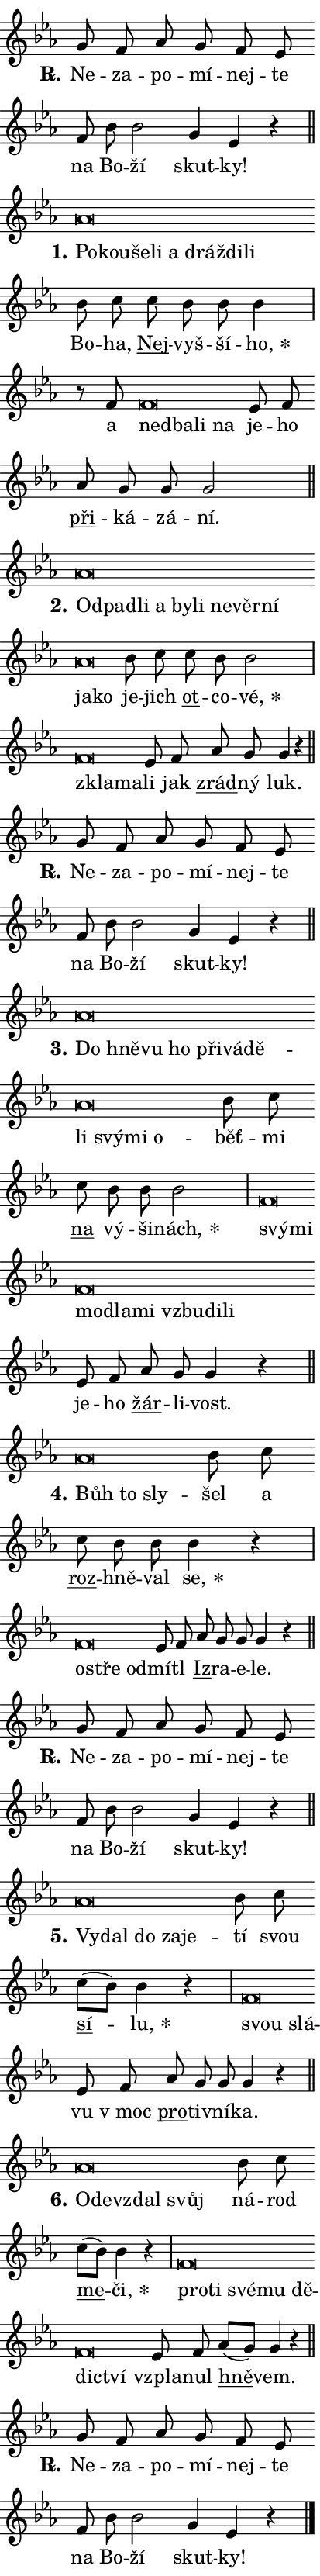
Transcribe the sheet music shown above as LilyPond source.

\version "2.24.0"
\header { tagline = "" }
\paper {
  indent = 0\cm
  top-margin = 0\cm
  right-margin = 0.13\cm % to fit lyric hyphens
  bottom-margin = 0\cm
  left-margin = 0\cm
  paper-width = 7\cm
  page-breaking = #ly:one-page-breaking
  system-system-spacing.basic-distance = #11
  score-system-spacing.basic-distance = #11
  ragged-last = ##f
}


%% Author: Thomas Morley
%% https://lists.gnu.org/archive/html/lilypond-user/2020-05/msg00002.html
#(define (line-position grob)
"Returns position of @var[grob} in current system:
   @code{'start}, if at first time-step
   @code{'end}, if at last time-step
   @code{'middle} otherwise
"
  (let* ((col (ly:item-get-column grob))
         (ln (ly:grob-object col 'left-neighbor))
         (rn (ly:grob-object col 'right-neighbor))
         (col-to-check-left (if (ly:grob? ln) ln col))
         (col-to-check-right (if (ly:grob? rn) rn col))
         (break-dir-left
           (and
             (ly:grob-property col-to-check-left 'non-musical #f)
             (ly:item-break-dir col-to-check-left)))
         (break-dir-right
           (and
             (ly:grob-property col-to-check-right 'non-musical #f)
             (ly:item-break-dir col-to-check-right))))
        (cond ((eqv? 1 break-dir-left) 'start)
              ((eqv? -1 break-dir-right) 'end)
              (else 'middle))))

#(define (tranparent-at-line-position vctor)
  (lambda (grob)
  "Relying on @code{line-position} select the relevant enry from @var{vctor}.
Used to determine transparency,"
    (case (line-position grob)
      ((end) (not (vector-ref vctor 0)))
      ((middle) (not (vector-ref vctor 1)))
      ((start) (not (vector-ref vctor 2))))))

noteHeadBreakVisibility =
#(define-music-function (break-visibility)(vector?)
"Makes @code{NoteHead}s transparent relying on @var{break-visibility}"
#{
  \override NoteHead.transparent =
    #(tranparent-at-line-position break-visibility)
#})

#(define delete-ledgers-for-transparent-note-heads
  (lambda (grob)
    "Reads whether a @code{NoteHead} is transparent.
If so this @code{NoteHead} is removed from @code{'note-heads} from
@var{grob}, which is supposed to be @code{LedgerLineSpanner}.
As a result ledgers are not printed for this @code{NoteHead}"
    (let* ((nhds-array (ly:grob-object grob 'note-heads))
           (nhds-list
             (if (ly:grob-array? nhds-array)
                 (ly:grob-array->list nhds-array)
                 '()))
           ;; Relies on the transparent-property being done before
           ;; Staff.LedgerLineSpanner.after-line-breaking is executed.
           ;; This is fragile ...
           (to-keep
             (remove
               (lambda (nhd)
                 (ly:grob-property nhd 'transparent #f))
               nhds-list)))
      ;; TODO find a better method to iterate over grob-arrays, similiar
      ;; to filter/remove etc for lists
      ;; For now rebuilt from scratch
      (set! (ly:grob-object grob 'note-heads)  '())
      (for-each
        (lambda (nhd)
          (ly:pointer-group-interface::add-grob grob 'note-heads nhd))
        to-keep))))

squashNotes = {
  \override NoteHead.X-extent = #'(-0.2 . 0.2)
  \override NoteHead.Y-extent = #'(-0.75 . 0)
  \override NoteHead.stencil =
    #(lambda (grob)
       (let ((pos (ly:grob-property grob 'staff-position)))
         (begin
           (if (< pos -7) (display "ERROR: Lower brevis then expected\n") (display "OK: Expected brevis position\n"))
           (if (<= pos -6) ly:text-interface::print ly:note-head::print))))
}
unSquashNotes = {
  \revert NoteHead.X-extent
  \revert NoteHead.Y-extent
  \revert NoteHead.stencil
}

hideNotes = \noteHeadBreakVisibility #begin-of-line-visible
unHideNotes = \noteHeadBreakVisibility #all-visible

% work-around for resetting accidentals
% https://lilypond.org/doc/v2.23/Documentation/notation/displaying-rhythms#unmetered-music
cadenzaMeasure = {
  \cadenzaOff
  \partial 1024 s1024
  \cadenzaOn
}

#(define-markup-command (accent layout props text) (markup?)
  "Underline accented syllable"
  (interpret-markup layout props
    #{\markup \override #'(offset . 4.3) \underline { #text }#}))

responsum = \markup \concat {
  "R" \hspace #-1.05 \path #0.1 #'((moveto 0 0.07) (lineto 0.9 0.8)) \hspace #0.05 "."
}

spaceSize = #0.6828661417322834 % exact space size for TeX Gyre Schola

\layout {
  \context {
    \Staff
    \remove "Time_signature_engraver"
    \override LedgerLineSpanner.after-line-breaking = #delete-ledgers-for-transparent-note-heads
  }
  \context {
    \Lyrics {
      \override LyricSpace.minimum-distance = \spaceSize
      \override LyricText.font-name = #"TeX Gyre Schola"
      \override LyricText.font-size = 1
      \override StanzaNumber.font-name = #"TeX Gyre Schola Bold"
      \override StanzaNumber.font-size = 1
    }
  }
  \context {
    \Score 
    \override NoteHead.text =
      #(lambda (grob) 
        (let ((pos (ly:grob-property grob 'staff-position)))
          #{\markup {
            \combine
              \halign #-0.55 \raise #(if (= pos -6) 0 0.5) \override #'(thickness . 2) \draw-line #'(3.2 . 0)
              \musicglyph "noteheads.sM1"
          }#}))
  }
}

% magnetic-lyrics.ily
%
%   written by
%     Jean Abou Samra <jean@abou-samra.fr>
%     Werner Lemberg <wl@gnu.org>
%
%   adapted by
%     Jiri Hon <jiri.hon@gmail.com>
%
% Version 2022-Apr-15

% https://www.mail-archive.com/lilypond-user@gnu.org/msg149350.html

#(define (Left_hyphen_pointer_engraver context)
   "Collect syllable-hyphen-syllable occurrences in lyrics and store
them in properties.  This engraver only looks to the left.  For
example, if the lyrics input is @code{foo -- bar}, it does the
following.

@itemize @bullet
@item
Set the @code{text} property of the @code{LyricHyphen} grob between
@q{foo} and @q{bar} to @code{foo}.

@item
Set the @code{left-hyphen} property of the @code{LyricText} grob with
text @q{foo} to the @code{LyricHyphen} grob between @q{foo} and
@q{bar}.
@end itemize

Use this auxiliary engraver in combination with the
@code{lyric-@/text::@/apply-@/magnetic-@/offset!} hook."
   (let ((hyphen #f)
         (text #f))
     (make-engraver
      (acknowledgers
       ((lyric-syllable-interface engraver grob source-engraver)
        (set! text grob)))
      (end-acknowledgers
       ((lyric-hyphen-interface engraver grob source-engraver)
        ;(when (not (grob::has-interface grob 'lyric-space-interface))
          (set! hyphen grob)));)
      ((stop-translation-timestep engraver)
       (when (and text hyphen)
         (ly:grob-set-object! text 'left-hyphen hyphen))
       (set! text #f)
       (set! hyphen #f)))))

#(define (lyric-text::apply-magnetic-offset! grob)
   "If the space between two syllables is less than the value in
property @code{LyricText@/.details@/.squash-threshold}, move the right
syllable to the left so that it gets concatenated with the left
syllable.

Use this function as a hook for
@code{LyricText@/.after-@/line-@/breaking} if the
@code{Left_@/hyphen_@/pointer_@/engraver} is active."
   (let ((hyphen (ly:grob-object grob 'left-hyphen #f)))
     (when hyphen
       (let ((left-text (ly:spanner-bound hyphen LEFT)))
         (when (grob::has-interface left-text 'lyric-syllable-interface)
           (let* ((common (ly:grob-common-refpoint grob left-text X))
                  (this-x-ext (ly:grob-extent grob common X))
                  (left-x-ext
                   (begin
                     ;; Trigger magnetism for left-text.
                     (ly:grob-property left-text 'after-line-breaking)
                     (ly:grob-extent left-text common X)))
                  ;; `delta` is the gap width between two syllables.
                  (delta (- (interval-start this-x-ext)
                            (interval-end left-x-ext)))
                  (details (ly:grob-property grob 'details))
                  (threshold (assoc-get 'squash-threshold details 0.2)))
             (when (< delta threshold)
               (let* (;; We have to manipulate the input text so that
                      ;; ligatures crossing syllable boundaries are not
                      ;; disabled.  For languages based on the Latin
                      ;; script this is essentially a beautification.
                      ;; However, for non-Western scripts it can be a
                      ;; necessity.
                      (lt (ly:grob-property left-text 'text))
                      (rt (ly:grob-property grob 'text))
                      (is-space (grob::has-interface hyphen 'lyric-space-interface))
                      (space (if is-space " " ""))
                      (extra-delta (if is-space spaceSize 0))
                      ;; Append new syllable.
                      (ltrt-space (if (and (string? lt) (string? rt))
                                (string-append lt space rt)
                                (make-concat-markup (list lt space rt))))
                      ;; Right-align `ltrt` to the right side.
                      (ltrt-space-markup (grob-interpret-markup
                               grob
                               (make-translate-markup
                                (cons (interval-length this-x-ext) 0)
                                (make-right-align-markup ltrt-space)))))
                 (begin
                   ;; Don't print `left-text`.
                   (ly:grob-set-property! left-text 'stencil #f)
                   ;; Set text and stencil (which holds all collected
                   ;; syllables so far) and shift it to the left.
                   (ly:grob-set-property! grob 'text ltrt-space)
                   (ly:grob-set-property! grob 'stencil ltrt-space-markup)
                   (ly:grob-translate-axis! grob (- (- delta extra-delta)) X))))))))))


#(define (lyric-hyphen::displace-bounds-first grob)
   ;; Make very sure this callback isn't triggered too early.
   (let ((left (ly:spanner-bound grob LEFT))
         (right (ly:spanner-bound grob RIGHT)))
     (ly:grob-property left 'after-line-breaking)
     (ly:grob-property right 'after-line-breaking)
     (ly:lyric-hyphen::print grob)))

squashThreshold = #0.4

\layout {
  \context {
    \Lyrics
    \consists #Left_hyphen_pointer_engraver
    \override LyricText.after-line-breaking =
      #lyric-text::apply-magnetic-offset!
    \override LyricHyphen.stencil = #lyric-hyphen::displace-bounds-first
    \override LyricText.details.squash-threshold = \squashThreshold
    \override LyricHyphen.minimum-distance = 0
    \override LyricHyphen.minimum-length = \squashThreshold
  }
}

squashText = \override LyricText.details.squash-threshold = 9999
unSquashText = \override LyricText.details.squash-threshold = \squashThreshold

leftText = \override LyricText.self-alignment-X = #LEFT
unLeftText = \revert LyricText.self-alignment-X

starOffset = #(lambda (grob) 
                (let ((x_offset (ly:self-alignment-interface::aligned-on-x-parent grob)))
                  (if (= x_offset 0) 0 (+ x_offset 1.2))))

star = #(define-music-function (syllable)(string?)
"Append star separator at the end of a syllable"
#{
  \once \override LyricText.X-offset = #starOffset
  \lyricmode { \markup {
    #syllable
    \override #'((font-name . "TeX Gyre Schola Bold")) \hspace #0.2 \lower #0.65 \larger "*"
  } }
#})

starAccent = #(define-music-function (syllable)(string?)
"Append star separator at the end of a syllable and make accent"
#{
  \once \override LyricText.X-offset = #starOffset
  \lyricmode { \markup {
    \accent #syllable
    \override #'((font-name . "TeX Gyre Schola Bold")) \hspace #0.2 \lower #0.65 \larger "*"
  } }
#})

breath = #(define-music-function (syllable)(string?)
"Append breathing indicator at the end of a syllable"
#{
  \lyricmode { \markup { #syllable "+" } }
#})

optionalBreath = #(define-music-function (syllable)(string?)
"Append optional breathing indicator at the end of a syllable"
#{
  \lyricmode { \markup { #syllable "(+)" } }
#})


\score {
    <<
        \new Voice = "melody" { \cadenzaOn \key es \major \relative { g'8 f as g f es \bar "" f bes bes2 g4 es r \cadenzaMeasure \bar "||" \break } }
        \new Lyrics \lyricsto "melody" { \lyricmode { \set stanza = \responsum
Ne -- za -- po -- mí -- nej -- te na Bo -- ží skut -- ky! } }
    >>
    \layout {}
}

\score {
    <<
        \new Voice = "melody" { \cadenzaOn \key es \major \relative { \squashNotes as'\breve*1/16 \hideNotes \breve*1/16 \bar "" \breve*1/16 \bar "" \breve*1/16 \bar "" \breve*1/16 \bar "" \breve*1/16 \bar "" \breve*1/16 \breve*1/16 \bar "" \unHideNotes \unSquashNotes bes8 c \bar "" c bes bes bes4 \cadenzaMeasure \bar "|" r8 f8 \squashNotes f\breve*1/16 \hideNotes \breve*1/16 \bar "" \breve*1/16 \breve*1/16 \bar "" \unHideNotes \unSquashNotes es8 f \bar "" as g g g2 \cadenzaMeasure \bar "||" \break } }
        \new Lyrics \lyricsto "melody" { \lyricmode { \set stanza = "1."
\leftText Po -- \squashText kou -- še -- li a dráž -- di -- li \unLeftText \unSquashText Bo -- ha, \markup \accent Nej -- vyš -- ší -- \star ho, a \leftText ne -- \squashText dba -- li na \unLeftText \unSquashText je -- ho \markup \accent při -- ká -- zá -- ní. } }
    >>
    \layout {}
}

\score {
    <<
        \new Voice = "melody" { \cadenzaOn \key es \major \relative { \squashNotes as'\breve*1/16 \hideNotes \breve*1/16 \bar "" \breve*1/16 \bar "" \breve*1/16 \bar "" \breve*1/16 \bar "" \breve*1/16 \bar "" \breve*1/16 \bar "" \breve*1/16 \bar "" \breve*1/16 \bar "" \breve*1/16 \breve*1/16 \bar "" \unHideNotes \unSquashNotes bes8 c \bar "" c bes bes2 \cadenzaMeasure \bar "|" \squashNotes f\breve*1/16 \hideNotes \breve*1/16 \bar "" \unHideNotes \unSquashNotes es8 f \bar "" as g g4 r \cadenzaMeasure \bar "||" \break } }
        \new Lyrics \lyricsto "melody" { \lyricmode { \set stanza = "2."
\leftText Od -- \squashText pa -- dli a by -- li ne -- věr -- ní ja -- ko \unLeftText \unSquashText je -- jich \markup \accent ot -- co -- \star vé, \leftText zkla -- \squashText ma -- \unLeftText \unSquashText li jak \markup \accent zrád -- ný luk. } }
    >>
    \layout {}
}

\score {
    <<
        \new Voice = "melody" { \cadenzaOn \key es \major \relative { g'8 f as g f es \bar "" f bes bes2 g4 es r \cadenzaMeasure \bar "||" \break } }
        \new Lyrics \lyricsto "melody" { \lyricmode { \set stanza = \responsum
Ne -- za -- po -- mí -- nej -- te na Bo -- ží skut -- ky! } }
    >>
    \layout {}
}

\score {
    <<
        \new Voice = "melody" { \cadenzaOn \key es \major \relative { \squashNotes as'\breve*1/16 \hideNotes \breve*1/16 \bar "" \breve*1/16 \bar "" \breve*1/16 \bar "" \breve*1/16 \bar "" \breve*1/16 \bar "" \breve*1/16 \bar "" \breve*1/16 \bar "" \breve*1/16 \bar "" \breve*1/16 \breve*1/16 \bar "" \unHideNotes \unSquashNotes bes8 c \bar "" c bes bes bes2 \cadenzaMeasure \bar "|" \squashNotes f\breve*1/16 \hideNotes \breve*1/16 \bar "" \breve*1/16 \bar "" \breve*1/16 \bar "" \breve*1/16 \bar "" \breve*1/16 \bar "" \breve*1/16 \breve*1/16 \bar "" \unHideNotes \unSquashNotes es8 f \bar "" as g g4 r \cadenzaMeasure \bar "||" \break } }
        \new Lyrics \lyricsto "melody" { \lyricmode { \set stanza = "3."
\leftText Do \squashText hně -- vu ho při -- vá -- dě -- li svý -- mi o -- \unLeftText \unSquashText běť -- mi \markup \accent na vý -- ši -- \star nách, \leftText svý -- \squashText mi mo -- dla -- mi vzbu -- di -- li \unLeftText \unSquashText je -- ho \markup \accent žár -- li -- vost. } }
    >>
    \layout {}
}

\score {
    <<
        \new Voice = "melody" { \cadenzaOn \key es \major \relative { \squashNotes as'\breve*1/16 \hideNotes \breve*1/16 \breve*1/16 \bar "" \unHideNotes \unSquashNotes bes8 c \bar "" c bes bes bes4 r \cadenzaMeasure \bar "|" \squashNotes f\breve*1/16 \hideNotes \breve*1/16 \breve*1/16 \bar "" \unHideNotes \unSquashNotes es8 f \bar "" as g g g4 r \cadenzaMeasure \bar "||" \break } }
        \new Lyrics \lyricsto "melody" { \lyricmode { \set stanza = "4."
\leftText Bůh \squashText to sly -- \unLeftText \unSquashText šel a \markup \accent roz -- hně -- val \star se, \leftText o -- \squashText stře od -- \unLeftText \unSquashText mí -- tl \markup \accent Iz -- ra -- e -- le. } }
    >>
    \layout {}
}

\score {
    <<
        \new Voice = "melody" { \cadenzaOn \key es \major \relative { g'8 f as g f es \bar "" f bes bes2 g4 es r \cadenzaMeasure \bar "||" \break } }
        \new Lyrics \lyricsto "melody" { \lyricmode { \set stanza = \responsum
Ne -- za -- po -- mí -- nej -- te na Bo -- ží skut -- ky! } }
    >>
    \layout {}
}

\score {
    <<
        \new Voice = "melody" { \cadenzaOn \key es \major \relative { \squashNotes as'\breve*1/16 \hideNotes \breve*1/16 \bar "" \breve*1/16 \bar "" \breve*1/16 \breve*1/16 \bar "" \unHideNotes \unSquashNotes bes8 c \bar "" c[( bes)] bes4 r \cadenzaMeasure \bar "|" \squashNotes f\breve*1/16 \hideNotes \breve*1/16 \bar "" \unHideNotes \unSquashNotes es8 f \bar "" as g g g4 r \cadenzaMeasure \bar "||" \break } }
        \new Lyrics \lyricsto "melody" { \lyricmode { \set stanza = "5."
\leftText Vy -- \squashText dal do za -- je -- \unLeftText \unSquashText tí svou \markup \accent sí -- \star lu, \leftText svou \squashText slá -- \unLeftText \unSquashText vu "v moc" \markup \accent pro -- tiv -- ní -- ka. } }
    >>
    \layout {}
}

\score {
    <<
        \new Voice = "melody" { \cadenzaOn \key es \major \relative { \squashNotes as'\breve*1/16 \hideNotes \breve*1/16 \bar "" \breve*1/16 \breve*1/16 \bar "" \unHideNotes \unSquashNotes bes8 c \bar "" c[( bes)] bes4 r \cadenzaMeasure \bar "|" \squashNotes f\breve*1/16 \hideNotes \breve*1/16 \bar "" \breve*1/16 \bar "" \breve*1/16 \bar "" \breve*1/16 \bar "" \breve*1/16 \breve*1/16 \bar "" \unHideNotes \unSquashNotes es8 f \bar "" as[( g)] g4 r \cadenzaMeasure \bar "||" \break } }
        \new Lyrics \lyricsto "melody" { \lyricmode { \set stanza = "6."
\leftText O -- \squashText de -- vzdal svůj \unLeftText \unSquashText ná -- rod \markup \accent me -- \star či, \leftText pro -- \squashText ti své -- mu dě -- dic -- tví \unLeftText \unSquashText vzpla -- nul \markup \accent hně -- vem. } }
    >>
    \layout {}
}

\score {
    <<
        \new Voice = "melody" { \cadenzaOn \key es \major \relative { g'8 f as g f es \bar "" f bes bes2 g4 es r \cadenzaMeasure \bar "||" \break } \bar "|." }
        \new Lyrics \lyricsto "melody" { \lyricmode { \set stanza = \responsum
Ne -- za -- po -- mí -- nej -- te na Bo -- ží skut -- ky! } }
    >>
    \layout {}
}
